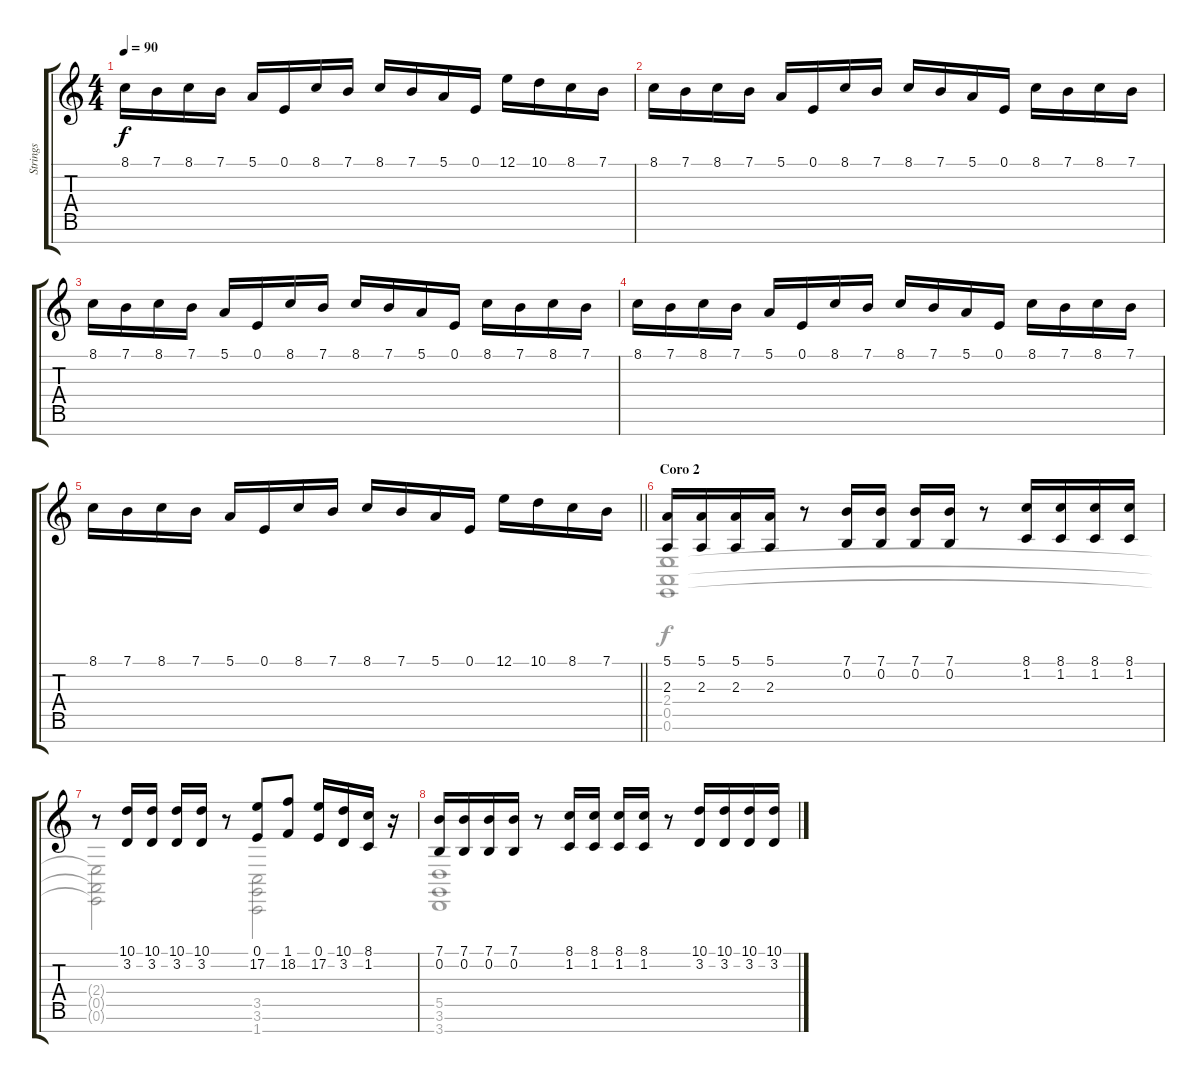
\track ("Strings" "Strings") {instrument stringensemble1}
\staff {score tabs}
\tuning (E4 B3 G3 D3 A2 E2 B1) {hide}
\voice
\ts (4 4)
\tempo 90
\clef g2
\ks c
8.1.16{dy f} 7.1.16 8.1.16 7.1.16 5.1.16 0.1.16 8.1.16 7.1.16 8.1.16 7.1.16 5.1.16 0.1.16 12.1.16 10.1.16 8.1.16 7.1.16 |
8.1.16 7.1.16 8.1.16 7.1.16 5.1.16 0.1.16 8.1.16 7.1.16 8.1.16 7.1.16 5.1.16 0.1.16 8.1.16 7.1.16 8.1.16 7.1.16 |
8.1.16 7.1.16 8.1.16 7.1.16 5.1.16 0.1.16 8.1.16 7.1.16 8.1.16 7.1.16 5.1.16 0.1.16 8.1.16 7.1.16 8.1.16 7.1.16 |
8.1.16 7.1.16 8.1.16 7.1.16 5.1.16 0.1.16 8.1.16 7.1.16 8.1.16 7.1.16 5.1.16 0.1.16 8.1.16 7.1.16 8.1.16 7.1.16 |
\barLineRight lightlight
8.1.16 7.1.16 8.1.16 7.1.16 5.1.16 0.1.16 8.1.16 7.1.16 8.1.16 7.1.16 5.1.16 0.1.16 12.1.16 10.1.16 8.1.16 7.1.16 |
\section ("" "Coro 2")
(5.1 2.3).16 (5.1 2.3).16 (5.1 2.3).16 (5.1 2.3).16 r.8 (7.1 0.2).16 (7.1 0.2).16 (7.1 0.2).16 (7.1 0.2).16 r.8 (8.1 1.2).16 (8.1 1.2).16 (8.1 1.2).16 (8.1 1.2).16 |
r.8 (10.1 3.2).16 (10.1 3.2).16 (10.1 3.2).16 (10.1 3.2).16 r.8 (0.1 17.2).8 (1.1 18.2).8 (0.1 17.2).16 (10.1 3.2).16 (8.1 1.2).16 r.16 |
(7.1 0.2).16 (7.1 0.2).16 (7.1 0.2).16 (7.1 0.2).16 r.8 (8.1 1.2).16 (8.1 1.2).16 (8.1 1.2).16 (8.1 1.2).16 r.8 (10.1 3.2).16 (10.1 3.2).16 (10.1 3.2).16 (10.1 3.2).16
\voice
\clef g2
\ottava regular
\simile none
\ks c
|
|
|
|
\barLineRight lightlight
|
(2.4 0.5 0.6).1 |
(2.4{t} 0.5{t} 0.6{t}).2 (3.5 3.6 1.7).2 |
(5.5 3.6 3.7).1
